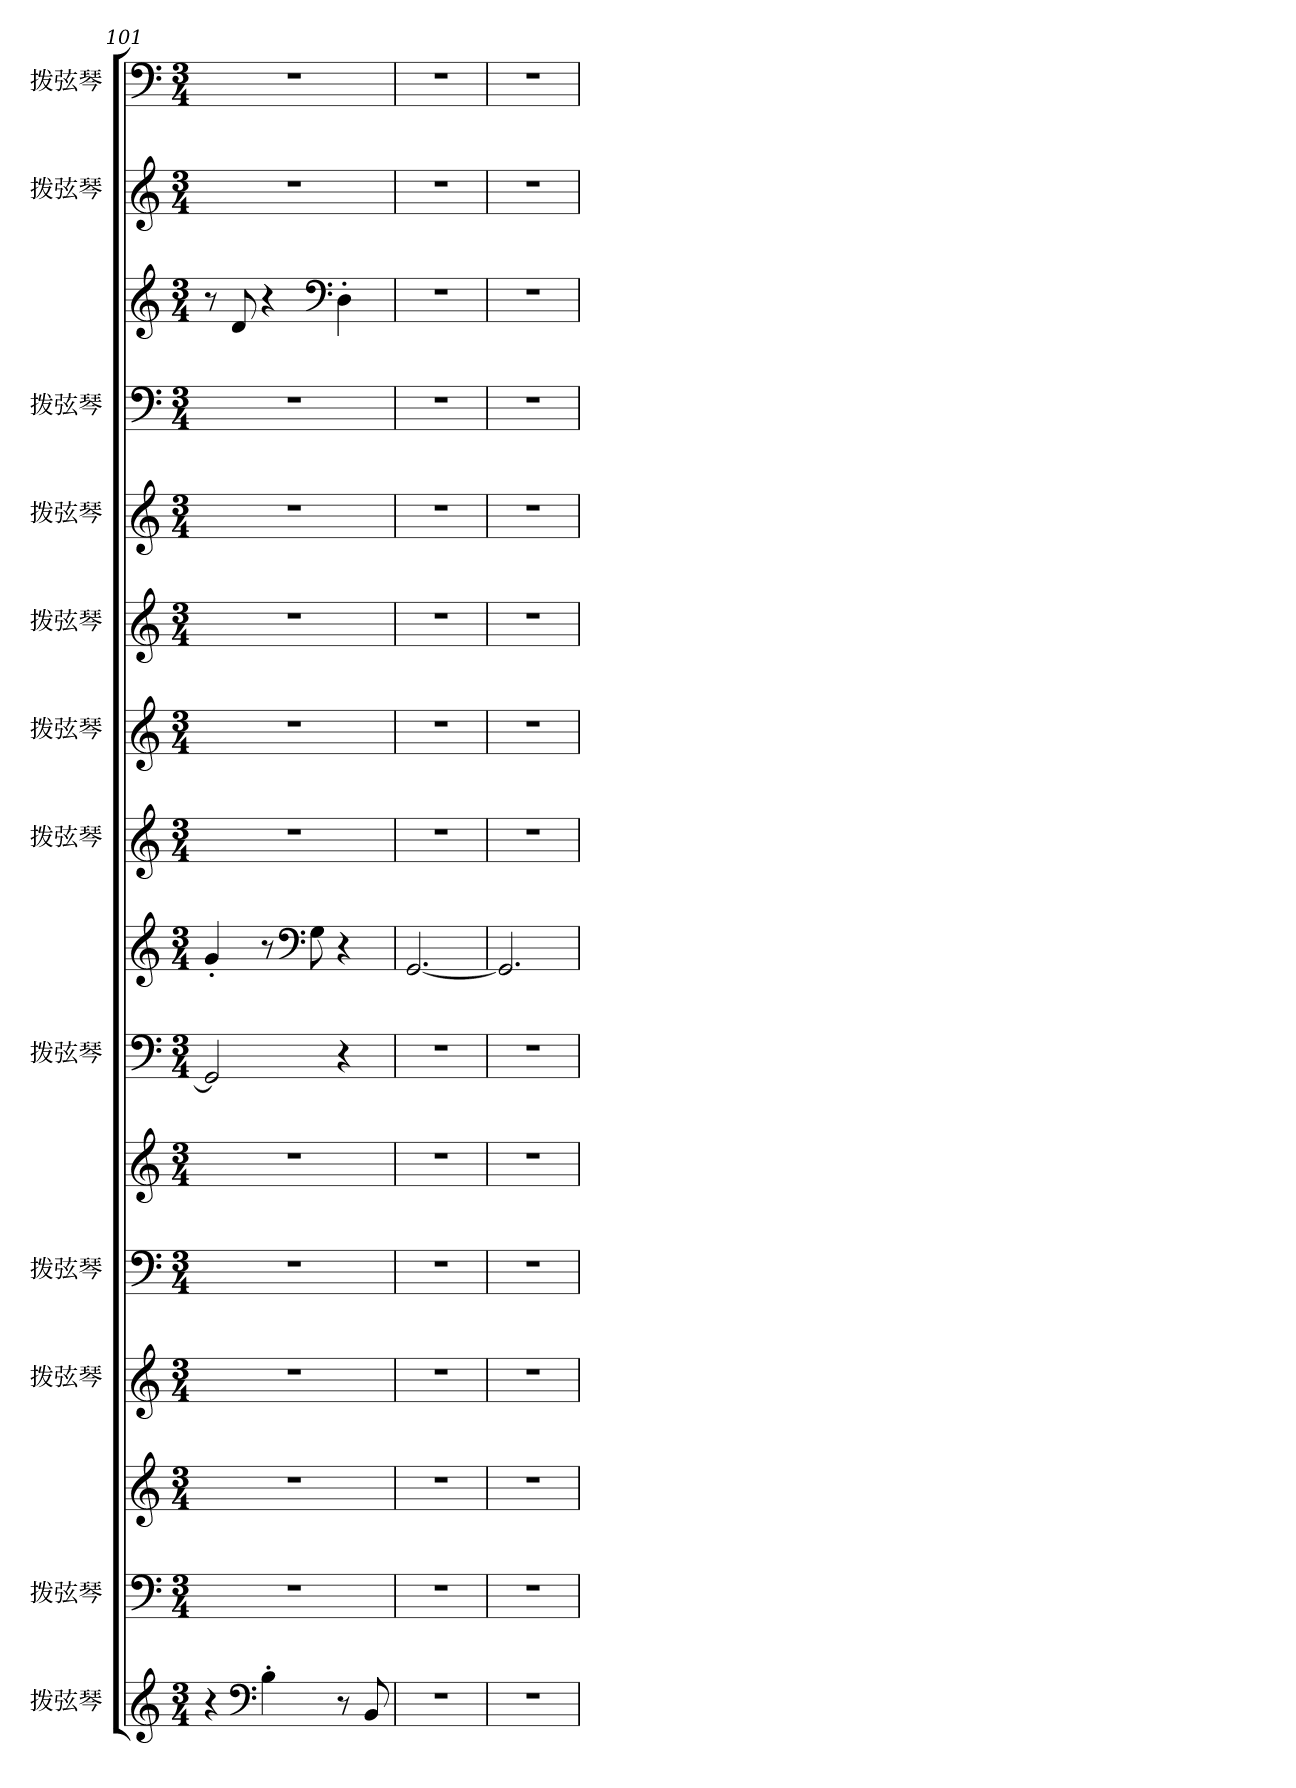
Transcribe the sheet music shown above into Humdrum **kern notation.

**kern	**kern	**kern	**kern	**kern	**kern	**kern	**kern	**kern	**kern	**kern	**kern	**kern	**kern	**kern	**kern
*part12	*part11	*part11	*part10	*part9	*part9	*part8	*part8	*part7	*part6	*part5	*part4	*part3	*part3	*part2	*part1
*staff16	*staff15	*staff14	*staff13	*staff12	*staff11	*staff10	*staff9	*staff8	*staff7	*staff6	*staff5	*staff4	*staff3	*staff2	*staff1
*I"拨弦琴	*I"拨弦琴	*	*I"拨弦琴	*I"拨弦琴	*	*I"拨弦琴	*	*I"拨弦琴	*I"拨弦琴	*I"拨弦琴	*I"拨弦琴	*I"拨弦琴	*	*I"拨弦琴	*I"拨弦琴
*clefG2	*clefF4	*clefG2	*clefG2	*clefF4	*clefG2	*clefF4	*clefG2	*clefG2	*clefG2	*clefG2	*clefG2	*clefF4	*clefG2	*clefG2	*clefF4
*k[]	*k[]	*k[]	*k[]	*k[]	*k[]	*k[]	*k[]	*k[]	*k[]	*k[]	*k[]	*k[]	*k[]	*k[]	*k[]
*M3/4	*M3/4	*M3/4	*M3/4	*M3/4	*M3/4	*M3/4	*M3/4	*M3/4	*M3/4	*M3/4	*M3/4	*M3/4	*M3/4	*M3/4	*M3/4
=101	=101	=101	=101	=101	=101	=101	=101	=101	=101	=101	=101	=101	=101	=101	=101
4r	2.r	2.r	2.r	2.r	2.r	2GG/]	4g'/	2.r	2.r	2.r	2.r	2.r	8r	2.r	2.r
.	.	.	.	.	.	.	.	.	.	.	.	.	8d/	.	.
*clefF4	*	*	*	*	*	*	*	*	*	*	*	*	*	*	*
4B'\	.	.	.	.	.	.	8r	.	.	.	.	.	4r	.	.
*	*	*	*	*	*	*	*clefF4	*	*	*	*	*	*	*	*
.	.	.	.	.	.	.	8G\	.	.	.	.	.	.	.	.
*	*	*	*	*	*	*	*	*	*	*	*	*	*clefF4	*	*
8r	.	.	.	.	.	4r	4r	.	.	.	.	.	4D'\	.	.
8BB/	.	.	.	.	.	.	.	.	.	.	.	.	.	.	.
=102	=102	=102	=102	=102	=102	=102	=102	=102	=102	=102	=102	=102	=102	=102	=102
2.r	2.r	2.r	2.r	2.r	2.r	2.r	[2.GG/	2.r	2.r	2.r	2.r	2.r	2.r	2.r	2.r
=103	=103	=103	=103	=103	=103	=103	=103	=103	=103	=103	=103	=103	=103	=103	=103
2.r	2.r	2.r	2.r	2.r	2.r	2.r	2.GG/]	2.r	2.r	2.r	2.r	2.r	2.r	2.r	2.r
=	=	=	=	=	=	=	=	=	=	=	=	=	=	=	=
*-	*-	*-	*-	*-	*-	*-	*-	*-	*-	*-	*-	*-	*-	*-	*-
